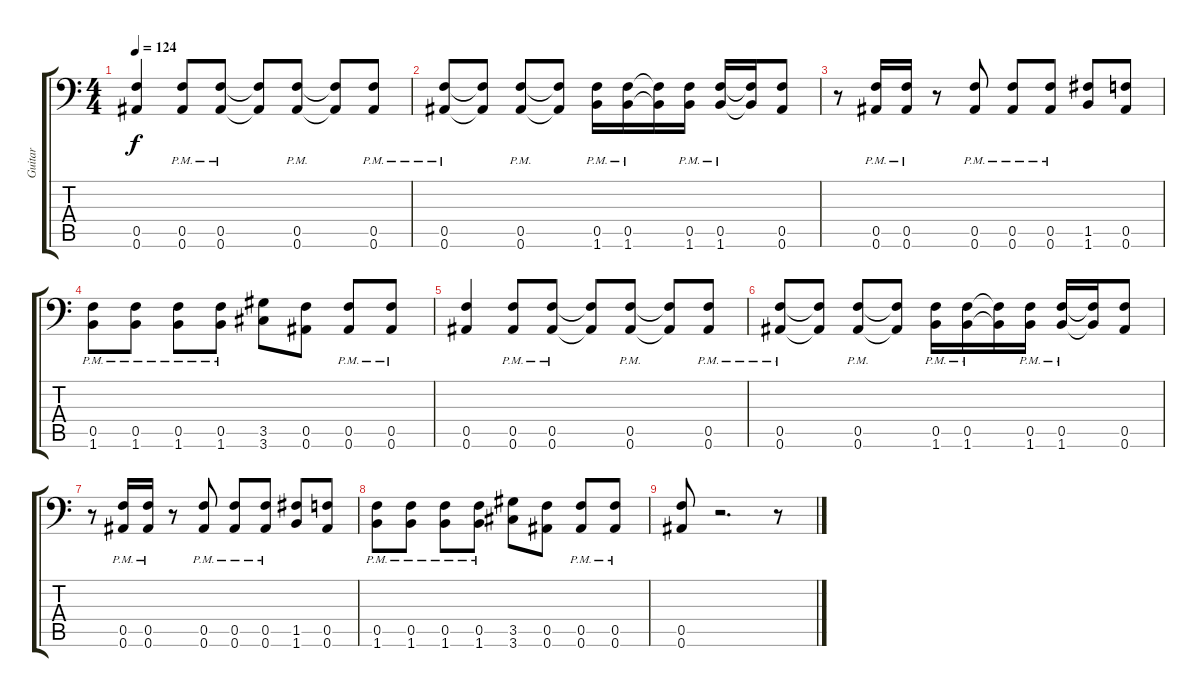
\track ("Guitar" "Guitar") {instrument distortionguitar}
\staff {score tabs}
\tuning (C4 G3 Eb3 Bb2 F2 Bb1) {hide}
\ts (4 4)
\tempo 124
\clef f4
\ks c
(0.5 0.6).4{dy f} (0.5{pm} 0.6{pm}).8 (0.5{pm} 0.6{pm}).8 (0.5{t} 0.6{t}).8 (0.5{pm} 0.6{pm}).8 (0.5{t} 0.6{t}).8 (0.5{pm} 0.6{pm}).8 |
(0.5{pm} 0.6{pm}).8 (0.5{t} 0.6{t}).8 (0.5{pm} 0.6{pm}).8 (0.5{t} 0.6{t}).8 (0.5{pm} 1.6{pm}).16 (0.5{pm} 1.6{pm}).16 (0.5{t} 1.6{t}).16 (0.5{pm} 1.6{pm}).16 (0.5{pm} 1.6{pm}).16 (0.5{t} 1.6{t}).16 (0.5 0.6).8 |
r.8 (0.5{pm} 0.6{pm}).16 (0.5{pm} 0.6{pm}).16 r.8 (0.5{pm} 0.6{pm}).8 (0.5{pm} 0.6{pm}).8 (0.5{pm} 0.6{pm}).8 (1.5 1.6).8 (0.5 0.6).8 |
(0.5{pm} 1.6{pm}).8 (0.5{pm} 1.6{pm}).8 (0.5{pm} 1.6{pm}).8 (0.5{pm} 1.6{pm}).8 (3.5 3.6).8 (0.5 0.6).8 (0.5{pm} 0.6{pm}).8 (0.5{pm} 0.6{pm}).8 |
(0.5 0.6).4 (0.5{pm} 0.6{pm}).8 (0.5{pm} 0.6{pm}).8 (0.5{t} 0.6{t}).8 (0.5{pm} 0.6{pm}).8 (0.5{t} 0.6{t}).8 (0.5{pm} 0.6{pm}).8 |
(0.5{pm} 0.6{pm}).8 (0.5{t} 0.6{t}).8 (0.5{pm} 0.6{pm}).8 (0.5{t} 0.6{t}).8 (0.5{pm} 1.6{pm}).16 (0.5{pm} 1.6{pm}).16 (0.5{t} 1.6{t}).16 (0.5{pm} 1.6{pm}).16 (0.5{pm} 1.6{pm}).16 (0.5{t} 1.6{t}).16 (0.5 0.6).8 |
r.8 (0.5{pm} 0.6{pm}).16 (0.5{pm} 0.6{pm}).16 r.8 (0.5{pm} 0.6{pm}).8 (0.5{pm} 0.6{pm}).8 (0.5{pm} 0.6{pm}).8 (1.5 1.6).8 (0.5 0.6).8 |
(0.5{pm} 1.6{pm}).8 (0.5{pm} 1.6{pm}).8 (0.5{pm} 1.6{pm}).8 (0.5{pm} 1.6{pm}).8 (3.5 3.6).8 (0.5 0.6).8 (0.5{pm} 0.6{pm}).8 (0.5{pm} 0.6{pm}).8 |
(0.5 0.6).8 r.2{d} r.8
